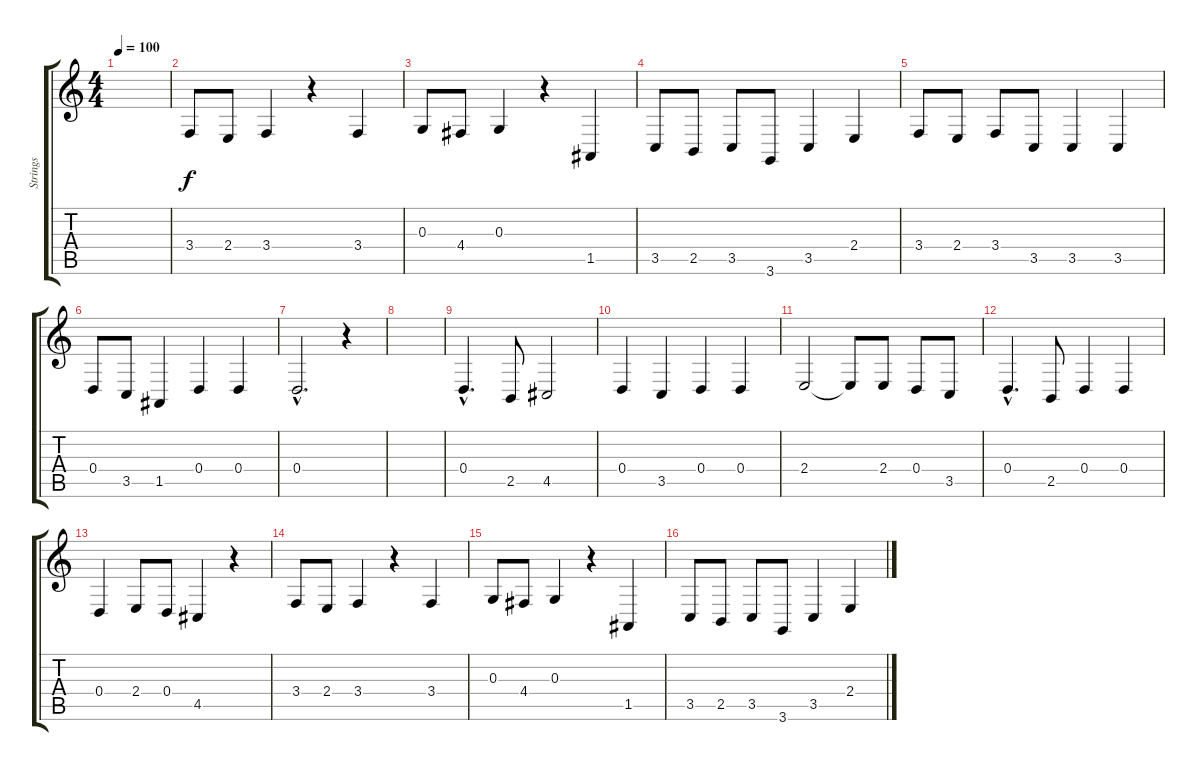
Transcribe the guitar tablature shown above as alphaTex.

\track ("Strings" "Strings") {instrument stringensemble1}
\staff {score tabs}
\tuning (E4 B3 G3 D3 A2 E2) {hide}
\ts (4 4)
\tempo 100
\clef g2
\ks c
|
3.4.8 2.4.8 3.4.4 r.4 3.4.4 |
0.3.8 4.4.8 0.3.4 r.4 1.5.4 |
3.5.8 2.5.8 3.5.8 3.6.8 3.5.4 2.4.4 |
3.4.8 2.4.8 3.4.8 3.5.8 3.5.4 3.5.4 |
0.4.8 3.5.8 1.5.4 0.4.4 0.4.4 |
0.4{hac}.2{d} r.4 |
|
0.4{hac}.4{d} 2.5.8 4.5.2 |
0.4.4 3.5.4 0.4.4 0.4.4 |
2.4.2 2.4{t}.8 2.4.8 0.4.8 3.5.8 |
0.4{hac}.4{d} 2.5.8 0.4.4 0.4.4 |
0.4.4 2.4.8 0.4.8 4.5.4 r.4 |
3.4.8 2.4.8 3.4.4 r.4 3.4.4 |
0.3.8 4.4.8 0.3.4 r.4 1.5.4 |
3.5.8 2.5.8 3.5.8 3.6.8 3.5.4 2.4.4
